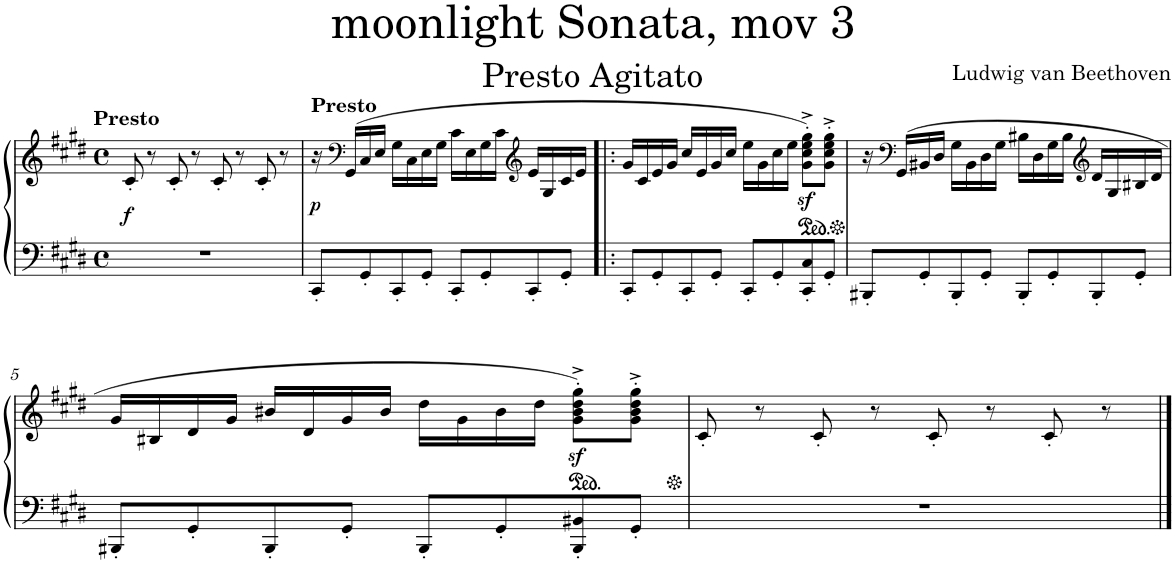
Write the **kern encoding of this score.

**kern	**kern	**dynam
*part1	*part1	*part1
*staff2	*staff1	*staff1/2
*I"Piano	*	*
*I'Pno.	*	*
*clefF4	*clefG2	*
*k[f#c#g#d#]	*k[f#c#g#d#]	*
*M4/4	*M4/4	*
*met(c)	*met(c)	*
=1	=1	=1
!	!LO:TX:a:B:t=Presto	!
!	!	!LO:DY:b
1r	8c#'/	f
.	8r	.
.	8c#'/	.
.	8r	.
.	8c#'/	.
.	8r	.
.	8c#'/	.
.	8r	.
=2	=2	=2
!	!LO:TX:a:B:t=Presto	!
!	!	!LO:DY:b
8CC#'/L	16r	p
*	*clefF4	*
.	(16GG#/LL	.
8GG#'/	16C#/	.
.	16E/JJ	.
8CC#'/	16G#\LL	.
.	16C#\	.
8GG#'/J	16E\	.
.	16G#\JJ	.
8CC#'/L	16c#\LL	.
.	16E\	.
8GG#'/	16G#\	.
.	16c#\JJ	.
*	*clefG2	*
8CC#'/	16e/LL	.
.	16G#/	.
8GG#'/J	16c#/	.
.	16e/JJ	.
=3!|:	=3!|:	=3!|:
8CC#'/L	16g#/LL	.
.	16c#/	.
8GG#'/	16e/	.
.	16g#/JJ	.
8CC#'/	16cc#/LL	.
.	16e/	.
8GG#'/J	16g#/	.
.	16cc#/JJ	.
8CC#'/L	16ee\LL	.
.	16g#\	.
8GG#'/	16cc#\	.
.	16ee\JJ	.
*	*ped	*
8CC#/' 8C#/'	8g#\z<'^ 8cc#\z<'^ 8ee\z<'^ 8gg#\z<'^L)	.
8GG#'/J	8g#\'^ 8cc#\'^ 8ee\'^ 8gg#\'^J	.
=4	=4	=4
*	*Xped	*
8BBB#X'/L	16r	.
*	*clefF4	*
.	(16GG#/LL	.
8GG#'/	16BB#X/	.
.	16D#/JJ	.
8BBB#'/	16G#\LL	.
.	16BB#\	.
8GG#'/J	16D#\	.
.	16G#\JJ	.
8BBB#'/L	16B#X\LL	.
.	16D#\	.
8GG#'/	16G#\	.
.	16B#\JJ	.
*	*clefG2	*
8BBB#'/	16d#/LL	.
.	16G#/	.
8GG#'/J	16B#X/	.
.	16d#/JJ	.
!!LO:LB:g=z
=5	=5	=5
8BBB#X'/L	16g#/LL	.
.	16B#X/	.
8GG#'/	16d#/	.
.	16g#/JJ	.
8BBB#'/	16b#X/LL	.
.	16d#/	.
8GG#'/J	16g#/	.
.	16b#/JJ	.
8BBB#'/L	16dd#\LL	.
.	16g#\	.
8GG#'/	16b#\	.
.	16dd#\JJ	.
*	*ped	*
8BBB#/' 8BB#X/'	8g#\z<'^ 8b#\z<'^ 8dd#\z<'^ 8gg#\z<'^L)	.
8GG#'/J	8g#\'^ 8b#\'^ 8dd#\'^ 8gg#\'^J	.
=6	=6	=6
*	*Xped	*
1r	8c#'/	.
.	8r	.
.	8c#'/	.
.	8r	.
.	8c#'/	.
.	8r	.
.	8c#'/	.
.	8r	.
==	==	==
*-	*-	*-
